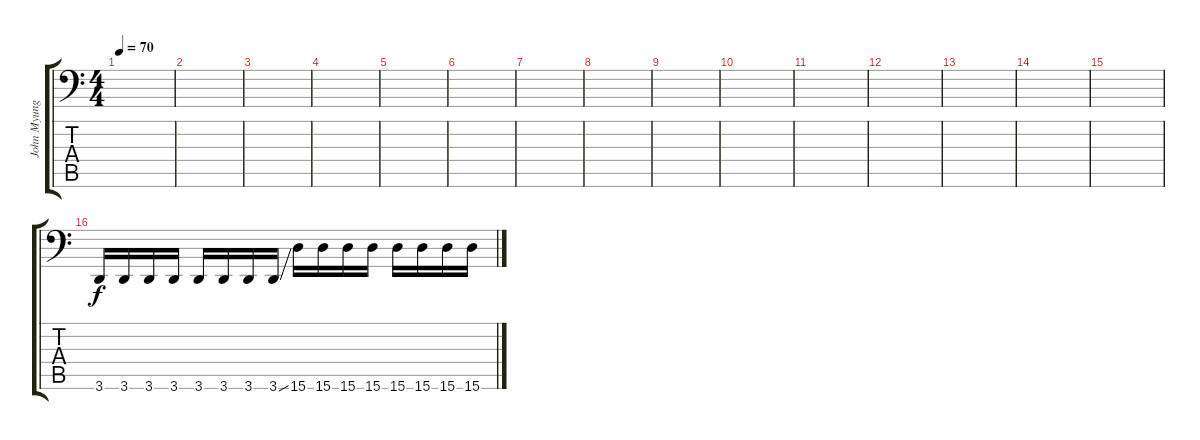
\track ("John Myung" "John Myung") {instrument electricbassfinger}
\staff {score tabs}
\tuning (C3 G2 D2 A1 E1 B0) {hide}
\ts (4 4)
\tempo 70
\clef f4
\ks c
|
|
|
|
|
|
|
|
|
|
|
|
|
|
|
3.6.16 3.6.16 3.6.16 3.6.16 3.6.16 3.6.16 3.6.16 3.6{ss}.16 15.6.16 15.6.16 15.6.16 15.6.16 15.6.16 15.6.16 15.6.16 15.6.16
